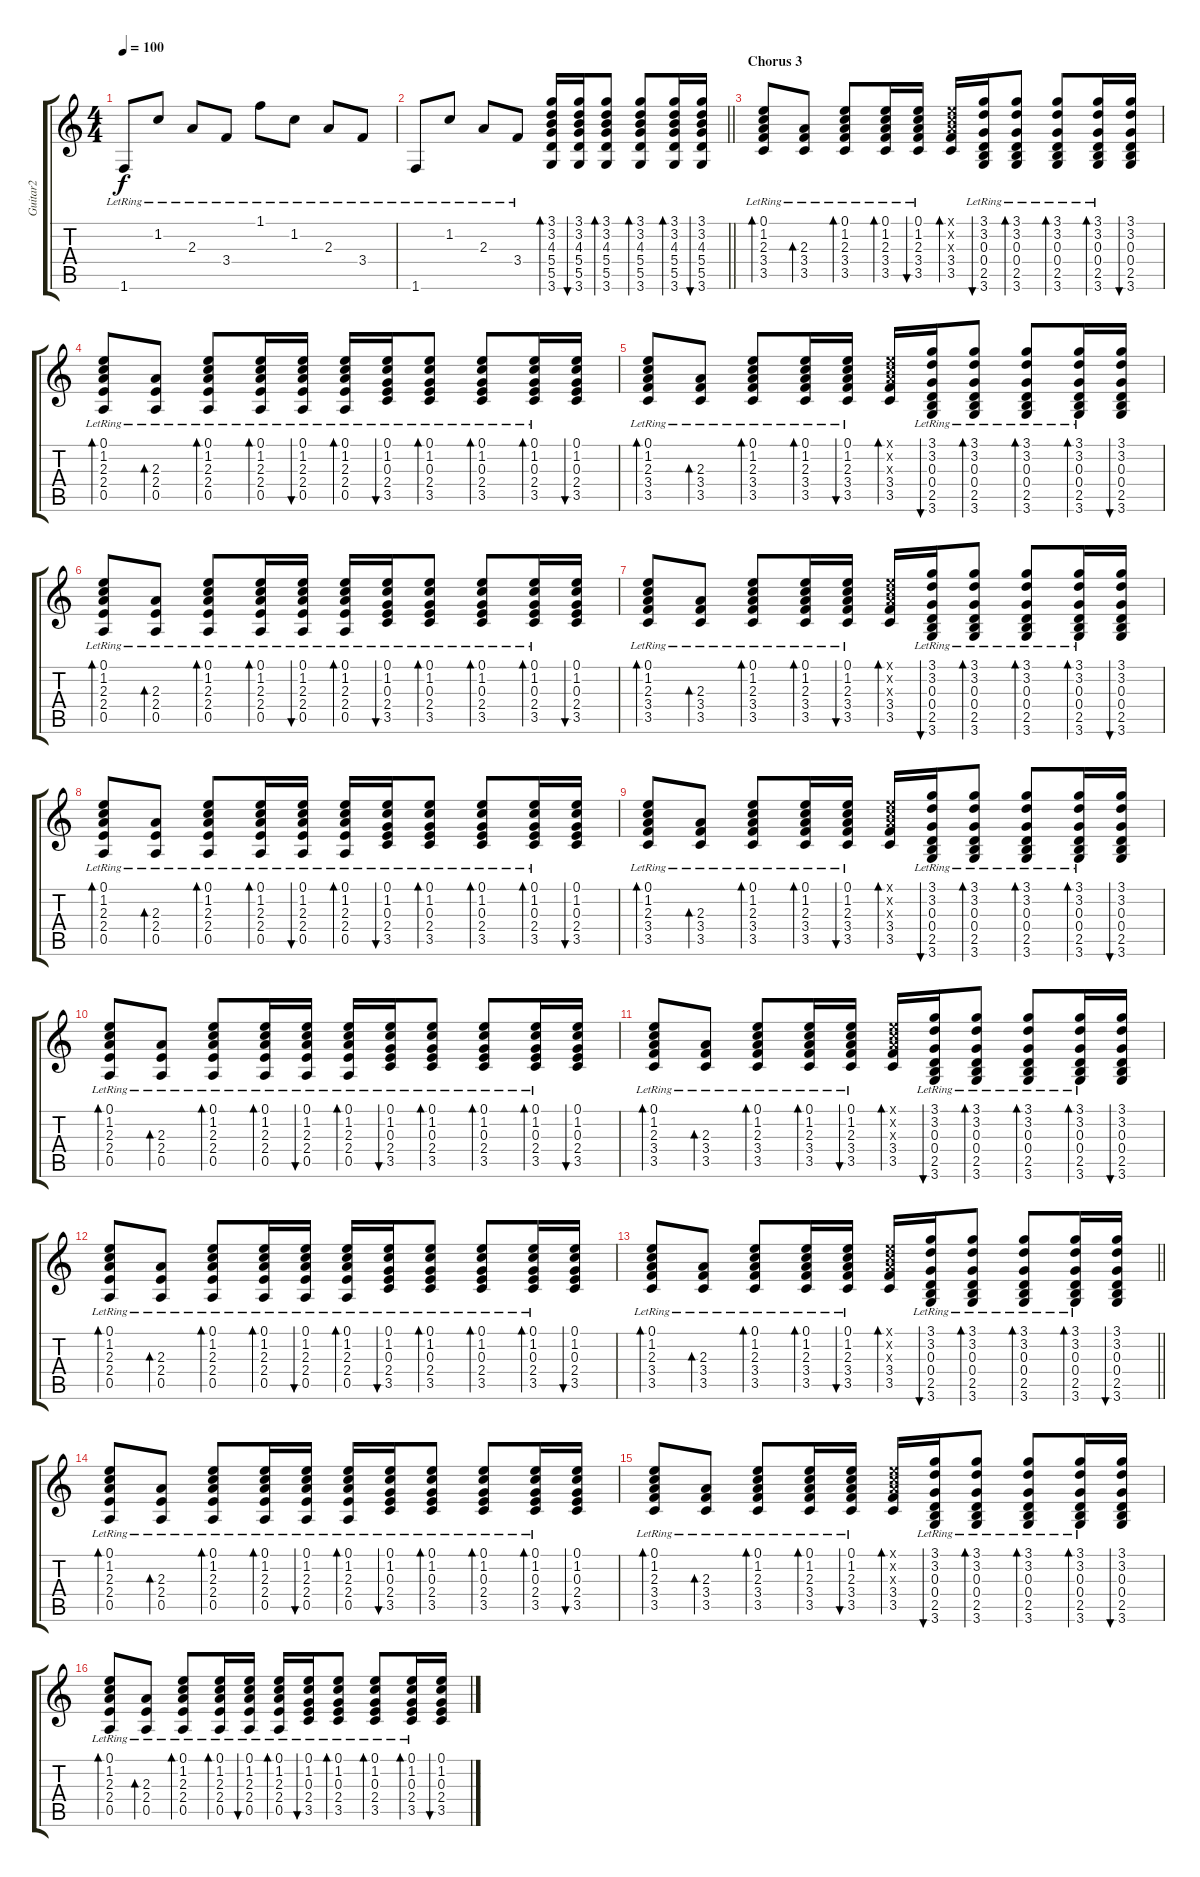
\track ("Guitar2" "Guitar2") {instrument acousticguitarnylon}
\staff {score tabs}
\tuning (E4 B3 G3 D3 A2 E2) {hide}
\ts (4 4)
\tempo 100
\clef g2
\ks c
1.6{lr}.8{dy f} 1.2{lr}.8 2.3{lr}.8 3.4{lr}.8 1.1{lr}.8 1.2{lr}.8 2.3{lr}.8 3.4{lr}.8 |
\barLineRight lightlight
1.6{lr}.8 1.2{lr}.8 2.3{lr}.8 3.4{lr}.8 (3.1 3.2 4.3 5.4 5.5 3.6).16{bd 30} (3.1 3.2 4.3 5.4 5.5 3.6).16{bu 30} (3.1 3.2 4.3 5.4 5.5 3.6).8{bd 30} (3.1 3.2 4.3 5.4 5.5 3.6).8{bd 30} (3.1 3.2 4.3 5.4 5.5 3.6).16{bd 30} (3.1 3.2 4.3 5.4 5.5 3.6).16{bu 30} |
\section ("" "Chorus 3")
(0.1{lr} 1.2{lr} 2.3{lr} 3.4{lr} 3.5{lr}).8{bd 30} (2.3{lr} 3.4{lr} 3.5{lr}).8{bd 30} (0.1{lr} 1.2{lr} 2.3{lr} 3.4{lr} 3.5{lr}).8{bd 30} (0.1{lr} 1.2{lr} 2.3{lr} 3.4{lr} 3.5{lr}).16{bd 30} (0.1{lr} 1.2{lr} 2.3{lr} 3.4{lr} 3.5{lr}).16{bu 30} (0.1{x} 1.2{x} 2.3{x} 3.4 3.5).16{bd 30} (3.1{lr} 3.2{lr} 0.3{lr} 0.4{lr} 2.5{lr} 3.6{lr}).16{bu 30} (3.1{lr} 3.2{lr} 0.3{lr} 0.4{lr} 2.5{lr} 3.6{lr}).8{bd 30} (3.1{lr} 3.2{lr} 0.3{lr} 0.4{lr} 2.5{lr} 3.6{lr}).8{bd 30} (3.1{lr} 3.2{lr} 0.3{lr} 0.4{lr} 2.5{lr} 3.6{lr}).16{bd 30} (3.1 3.2 0.3 0.4 2.5 3.6).16{bu 30} |
(0.1{lr} 1.2{lr} 2.3{lr} 2.4{lr} 0.5{lr}).8{bd 30} (2.3{lr} 2.4{lr} 0.5{lr}).8{bd 30} (0.1{lr} 1.2{lr} 2.3{lr} 2.4{lr} 0.5{lr}).8{bd 30} (0.1{lr} 1.2{lr} 2.3{lr} 2.4{lr} 0.5{lr}).16{bd 30} (0.1{lr} 1.2{lr} 2.3{lr} 2.4{lr} 0.5{lr}).16{bu 30} (0.1{lr} 1.2{lr} 2.3{lr} 2.4{lr} 0.5{lr}).16{bd 30} (0.1{lr} 1.2{lr} 0.3{lr} 2.4{lr} 3.5{lr}).16{bu 30} (0.1{lr} 1.2{lr} 0.3{lr} 2.4{lr} 3.5{lr}).8{bd 30} (0.1{lr} 1.2{lr} 0.3{lr} 2.4{lr} 3.5{lr}).8{bd 30} (0.1{lr} 1.2{lr} 0.3{lr} 2.4{lr} 3.5{lr}).16{bd 30} (0.1 1.2 0.3 2.4 3.5).16{bu 30} |
(0.1{lr} 1.2{lr} 2.3{lr} 3.4{lr} 3.5{lr}).8{bd 30} (2.3{lr} 3.4{lr} 3.5{lr}).8{bd 30} (0.1{lr} 1.2{lr} 2.3{lr} 3.4{lr} 3.5{lr}).8{bd 30} (0.1{lr} 1.2{lr} 2.3{lr} 3.4{lr} 3.5{lr}).16{bd 30} (0.1{lr} 1.2{lr} 2.3{lr} 3.4{lr} 3.5{lr}).16{bu 30} (0.1{x} 1.2{x} 2.3{x} 3.4 3.5).16{bd 30} (3.1{lr} 3.2{lr} 0.3{lr} 0.4{lr} 2.5{lr} 3.6{lr}).16{bu 30} (3.1{lr} 3.2{lr} 0.3{lr} 0.4{lr} 2.5{lr} 3.6{lr}).8{bd 30} (3.1{lr} 3.2{lr} 0.3{lr} 0.4{lr} 2.5{lr} 3.6{lr}).8{bd 30} (3.1{lr} 3.2{lr} 0.3{lr} 0.4{lr} 2.5{lr} 3.6{lr}).16{bd 30} (3.1 3.2 0.3 0.4 2.5 3.6).16{bu 30} |
(0.1{lr} 1.2{lr} 2.3{lr} 2.4{lr} 0.5{lr}).8{bd 30} (2.3{lr} 2.4{lr} 0.5{lr}).8{bd 30} (0.1{lr} 1.2{lr} 2.3{lr} 2.4{lr} 0.5{lr}).8{bd 30} (0.1{lr} 1.2{lr} 2.3{lr} 2.4{lr} 0.5{lr}).16{bd 30} (0.1{lr} 1.2{lr} 2.3{lr} 2.4{lr} 0.5{lr}).16{bu 30} (0.1{lr} 1.2{lr} 2.3{lr} 2.4{lr} 0.5{lr}).16{bd 30} (0.1{lr} 1.2{lr} 0.3{lr} 2.4{lr} 3.5{lr}).16{bu 30} (0.1{lr} 1.2{lr} 0.3{lr} 2.4{lr} 3.5{lr}).8{bd 30} (0.1{lr} 1.2{lr} 0.3{lr} 2.4{lr} 3.5{lr}).8{bd 30} (0.1{lr} 1.2{lr} 0.3{lr} 2.4{lr} 3.5{lr}).16{bd 30} (0.1 1.2 0.3 2.4 3.5).16{bu 30} |
(0.1{lr} 1.2{lr} 2.3{lr} 3.4{lr} 3.5{lr}).8{bd 30} (2.3{lr} 3.4{lr} 3.5{lr}).8{bd 30} (0.1{lr} 1.2{lr} 2.3{lr} 3.4{lr} 3.5{lr}).8{bd 30} (0.1{lr} 1.2{lr} 2.3{lr} 3.4{lr} 3.5{lr}).16{bd 30} (0.1{lr} 1.2{lr} 2.3{lr} 3.4{lr} 3.5{lr}).16{bu 30} (0.1{x} 1.2{x} 2.3{x} 3.4 3.5).16{bd 30} (3.1{lr} 3.2{lr} 0.3{lr} 0.4{lr} 2.5{lr} 3.6{lr}).16{bu 30} (3.1{lr} 3.2{lr} 0.3{lr} 0.4{lr} 2.5{lr} 3.6{lr}).8{bd 30} (3.1{lr} 3.2{lr} 0.3{lr} 0.4{lr} 2.5{lr} 3.6{lr}).8{bd 30} (3.1{lr} 3.2{lr} 0.3{lr} 0.4{lr} 2.5{lr} 3.6{lr}).16{bd 30} (3.1 3.2 0.3 0.4 2.5 3.6).16{bu 30} |
(0.1{lr} 1.2{lr} 2.3{lr} 2.4{lr} 0.5{lr}).8{bd 30} (2.3{lr} 2.4{lr} 0.5{lr}).8{bd 30} (0.1{lr} 1.2{lr} 2.3{lr} 2.4{lr} 0.5{lr}).8{bd 30} (0.1{lr} 1.2{lr} 2.3{lr} 2.4{lr} 0.5{lr}).16{bd 30} (0.1{lr} 1.2{lr} 2.3{lr} 2.4{lr} 0.5{lr}).16{bu 30} (0.1{lr} 1.2{lr} 2.3{lr} 2.4{lr} 0.5{lr}).16{bd 30} (0.1{lr} 1.2{lr} 0.3{lr} 2.4{lr} 3.5{lr}).16{bu 30} (0.1{lr} 1.2{lr} 0.3{lr} 2.4{lr} 3.5{lr}).8{bd 30} (0.1{lr} 1.2{lr} 0.3{lr} 2.4{lr} 3.5{lr}).8{bd 30} (0.1{lr} 1.2{lr} 0.3{lr} 2.4{lr} 3.5{lr}).16{bd 30} (0.1 1.2 0.3 2.4 3.5).16{bu 30} |
(0.1{lr} 1.2{lr} 2.3{lr} 3.4{lr} 3.5{lr}).8{bd 30} (2.3{lr} 3.4{lr} 3.5{lr}).8{bd 30} (0.1{lr} 1.2{lr} 2.3{lr} 3.4{lr} 3.5{lr}).8{bd 30} (0.1{lr} 1.2{lr} 2.3{lr} 3.4{lr} 3.5{lr}).16{bd 30} (0.1{lr} 1.2{lr} 2.3{lr} 3.4{lr} 3.5{lr}).16{bu 30} (0.1{x} 1.2{x} 2.3{x} 3.4 3.5).16{bd 30} (3.1{lr} 3.2{lr} 0.3{lr} 0.4{lr} 2.5{lr} 3.6{lr}).16{bu 30} (3.1{lr} 3.2{lr} 0.3{lr} 0.4{lr} 2.5{lr} 3.6{lr}).8{bd 30} (3.1{lr} 3.2{lr} 0.3{lr} 0.4{lr} 2.5{lr} 3.6{lr}).8{bd 30} (3.1{lr} 3.2{lr} 0.3{lr} 0.4{lr} 2.5{lr} 3.6{lr}).16{bd 30} (3.1 3.2 0.3 0.4 2.5 3.6).16{bu 30} |
(0.1{lr} 1.2{lr} 2.3{lr} 2.4{lr} 0.5{lr}).8{bd 30} (2.3{lr} 2.4{lr} 0.5{lr}).8{bd 30} (0.1{lr} 1.2{lr} 2.3{lr} 2.4{lr} 0.5{lr}).8{bd 30} (0.1{lr} 1.2{lr} 2.3{lr} 2.4{lr} 0.5{lr}).16{bd 30} (0.1{lr} 1.2{lr} 2.3{lr} 2.4{lr} 0.5{lr}).16{bu 30} (0.1{lr} 1.2{lr} 2.3{lr} 2.4{lr} 0.5{lr}).16{bd 30} (0.1{lr} 1.2{lr} 0.3{lr} 2.4{lr} 3.5{lr}).16{bu 30} (0.1{lr} 1.2{lr} 0.3{lr} 2.4{lr} 3.5{lr}).8{bd 30} (0.1{lr} 1.2{lr} 0.3{lr} 2.4{lr} 3.5{lr}).8{bd 30} (0.1{lr} 1.2{lr} 0.3{lr} 2.4{lr} 3.5{lr}).16{bd 30} (0.1 1.2 0.3 2.4 3.5).16{bu 30} |
(0.1{lr} 1.2{lr} 2.3{lr} 3.4{lr} 3.5{lr}).8{bd 30} (2.3{lr} 3.4{lr} 3.5{lr}).8{bd 30} (0.1{lr} 1.2{lr} 2.3{lr} 3.4{lr} 3.5{lr}).8{bd 30} (0.1{lr} 1.2{lr} 2.3{lr} 3.4{lr} 3.5{lr}).16{bd 30} (0.1{lr} 1.2{lr} 2.3{lr} 3.4{lr} 3.5{lr}).16{bu 30} (0.1{x} 1.2{x} 2.3{x} 3.4 3.5).16{bd 30} (3.1{lr} 3.2{lr} 0.3{lr} 0.4{lr} 2.5{lr} 3.6{lr}).16{bu 30} (3.1{lr} 3.2{lr} 0.3{lr} 0.4{lr} 2.5{lr} 3.6{lr}).8{bd 30} (3.1{lr} 3.2{lr} 0.3{lr} 0.4{lr} 2.5{lr} 3.6{lr}).8{bd 30} (3.1{lr} 3.2{lr} 0.3{lr} 0.4{lr} 2.5{lr} 3.6{lr}).16{bd 30} (3.1 3.2 0.3 0.4 2.5 3.6).16{bu 30} |
(0.1{lr} 1.2{lr} 2.3{lr} 2.4{lr} 0.5{lr}).8{bd 30} (2.3{lr} 2.4{lr} 0.5{lr}).8{bd 30} (0.1{lr} 1.2{lr} 2.3{lr} 2.4{lr} 0.5{lr}).8{bd 30} (0.1{lr} 1.2{lr} 2.3{lr} 2.4{lr} 0.5{lr}).16{bd 30} (0.1{lr} 1.2{lr} 2.3{lr} 2.4{lr} 0.5{lr}).16{bu 30} (0.1{lr} 1.2{lr} 2.3{lr} 2.4{lr} 0.5{lr}).16{bd 30} (0.1{lr} 1.2{lr} 0.3{lr} 2.4{lr} 3.5{lr}).16{bu 30} (0.1{lr} 1.2{lr} 0.3{lr} 2.4{lr} 3.5{lr}).8{bd 30} (0.1{lr} 1.2{lr} 0.3{lr} 2.4{lr} 3.5{lr}).8{bd 30} (0.1{lr} 1.2{lr} 0.3{lr} 2.4{lr} 3.5{lr}).16{bd 30} (0.1 1.2 0.3 2.4 3.5).16{bu 30} |
\barLineRight lightlight
(0.1{lr} 1.2{lr} 2.3{lr} 3.4{lr} 3.5{lr}).8{bd 30} (2.3{lr} 3.4{lr} 3.5{lr}).8{bd 30} (0.1{lr} 1.2{lr} 2.3{lr} 3.4{lr} 3.5{lr}).8{bd 30} (0.1{lr} 1.2{lr} 2.3{lr} 3.4{lr} 3.5{lr}).16{bd 30} (0.1{lr} 1.2{lr} 2.3{lr} 3.4{lr} 3.5{lr}).16{bu 30} (0.1{x} 1.2{x} 2.3{x} 3.4 3.5).16{bd 30} (3.1{lr} 3.2{lr} 0.3{lr} 0.4{lr} 2.5{lr} 3.6{lr}).16{bu 30} (3.1{lr} 3.2{lr} 0.3{lr} 0.4{lr} 2.5{lr} 3.6{lr}).8{bd 30} (3.1{lr} 3.2{lr} 0.3{lr} 0.4{lr} 2.5{lr} 3.6{lr}).8{bd 30} (3.1{lr} 3.2{lr} 0.3{lr} 0.4{lr} 2.5{lr} 3.6{lr}).16{bd 30} (3.1 3.2 0.3 0.4 2.5 3.6).16{bu 30} |
(0.1{lr} 1.2{lr} 2.3{lr} 2.4{lr} 0.5{lr}).8{bd 30} (2.3{lr} 2.4{lr} 0.5{lr}).8{bd 30} (0.1{lr} 1.2{lr} 2.3{lr} 2.4{lr} 0.5{lr}).8{bd 30} (0.1{lr} 1.2{lr} 2.3{lr} 2.4{lr} 0.5{lr}).16{bd 30} (0.1{lr} 1.2{lr} 2.3{lr} 2.4{lr} 0.5{lr}).16{bu 30} (0.1{lr} 1.2{lr} 2.3{lr} 2.4{lr} 0.5{lr}).16{bd 30} (0.1{lr} 1.2{lr} 0.3{lr} 2.4{lr} 3.5{lr}).16{bu 30} (0.1{lr} 1.2{lr} 0.3{lr} 2.4{lr} 3.5{lr}).8{bd 30} (0.1{lr} 1.2{lr} 0.3{lr} 2.4{lr} 3.5{lr}).8{bd 30} (0.1{lr} 1.2{lr} 0.3{lr} 2.4{lr} 3.5{lr}).16{bd 30} (0.1 1.2 0.3 2.4 3.5).16{bu 30} |
(0.1{lr} 1.2{lr} 2.3{lr} 3.4{lr} 3.5{lr}).8{bd 30} (2.3{lr} 3.4{lr} 3.5{lr}).8{bd 30} (0.1{lr} 1.2{lr} 2.3{lr} 3.4{lr} 3.5{lr}).8{bd 30} (0.1{lr} 1.2{lr} 2.3{lr} 3.4{lr} 3.5{lr}).16{bd 30} (0.1{lr} 1.2{lr} 2.3{lr} 3.4{lr} 3.5{lr}).16{bu 30} (0.1{x} 1.2{x} 2.3{x} 3.4 3.5).16{bd 30} (3.1{lr} 3.2{lr} 0.3{lr} 0.4{lr} 2.5{lr} 3.6{lr}).16{bu 30} (3.1{lr} 3.2{lr} 0.3{lr} 0.4{lr} 2.5{lr} 3.6{lr}).8{bd 30} (3.1{lr} 3.2{lr} 0.3{lr} 0.4{lr} 2.5{lr} 3.6{lr}).8{bd 30} (3.1{lr} 3.2{lr} 0.3{lr} 0.4{lr} 2.5{lr} 3.6{lr}).16{bd 30} (3.1 3.2 0.3 0.4 2.5 3.6).16{bu 30} |
(0.1{lr} 1.2{lr} 2.3{lr} 2.4{lr} 0.5{lr}).8{bd 30} (2.3{lr} 2.4{lr} 0.5{lr}).8{bd 30} (0.1{lr} 1.2{lr} 2.3{lr} 2.4{lr} 0.5{lr}).8{bd 30} (0.1{lr} 1.2{lr} 2.3{lr} 2.4{lr} 0.5{lr}).16{bd 30} (0.1{lr} 1.2{lr} 2.3{lr} 2.4{lr} 0.5{lr}).16{bu 30} (0.1{lr} 1.2{lr} 2.3{lr} 2.4{lr} 0.5{lr}).16{bd 30} (0.1{lr} 1.2{lr} 0.3{lr} 2.4{lr} 3.5{lr}).16{bu 30} (0.1{lr} 1.2{lr} 0.3{lr} 2.4{lr} 3.5{lr}).8{bd 30} (0.1{lr} 1.2{lr} 0.3{lr} 2.4{lr} 3.5{lr}).8{bd 30} (0.1{lr} 1.2{lr} 0.3{lr} 2.4{lr} 3.5{lr}).16{bd 30} (0.1 1.2 0.3 2.4 3.5).16{bu 30}
